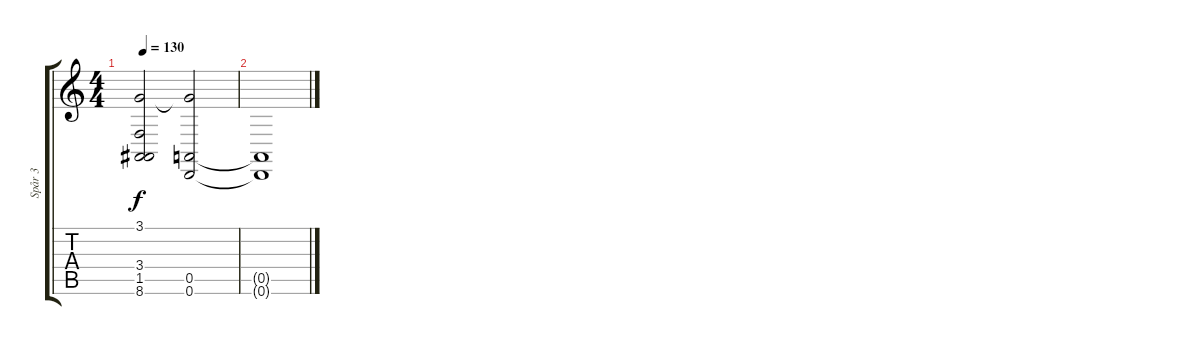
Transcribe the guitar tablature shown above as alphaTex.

\track ("Spår 3" "Spår 3") {instrument stringensemble1}
\staff {score tabs}
\tuning (E4 B3 G3 D3 A2 D2) {hide}
\ts (4 4)
\tempo 130
\clef g2
\ks c
(3.1{t} 3.4{t} 1.5{t} 8.6{t}).2{dy f} (3.1{t} 0.5 0.6).2 |
(0.5{t} 0.6{t}).1
